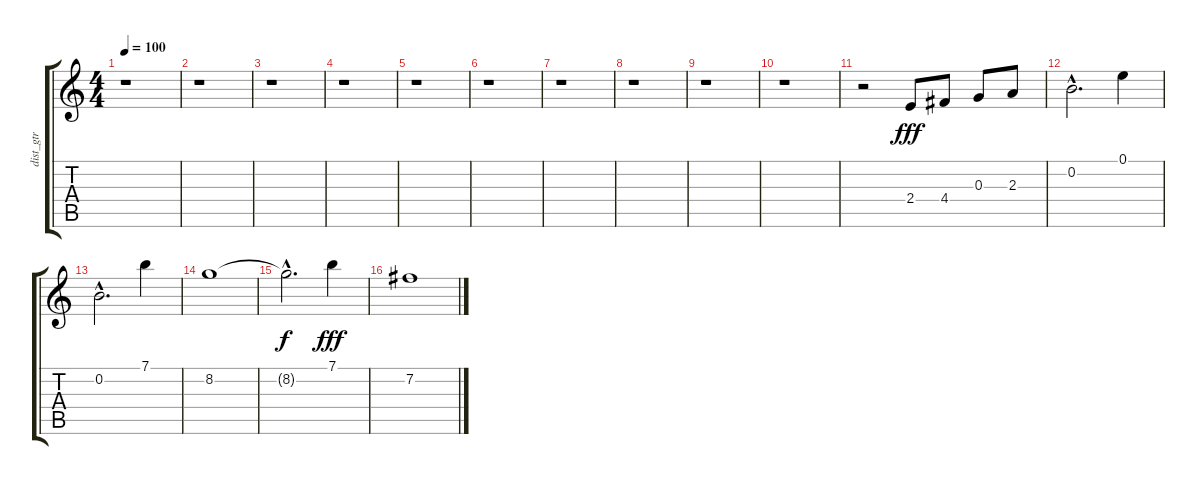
\track ("dist_gtr" "dist_gtr") {instrument distortionguitar}
\staff {score tabs}
\tuning (E4 B3 G3 D3 A2 E2) {hide}
\ts (4 4)
\tempo 100
\clef g2
\ks c
r.1{dy fff} |
r.1 |
r.1 |
r.1 |
r.1 |
r.1 |
r.1 |
r.1 |
r.1 |
r.1 |
r.2 2.4.8 4.4.8 0.3.8 2.3.8 |
0.2{hac}.2{d} 0.1.4 |
0.2{hac}.2{d} 7.1.4 |
8.2.1 |
8.2{hac t}.2{d dy f} 7.1.4{dy fff} |
7.2.1
